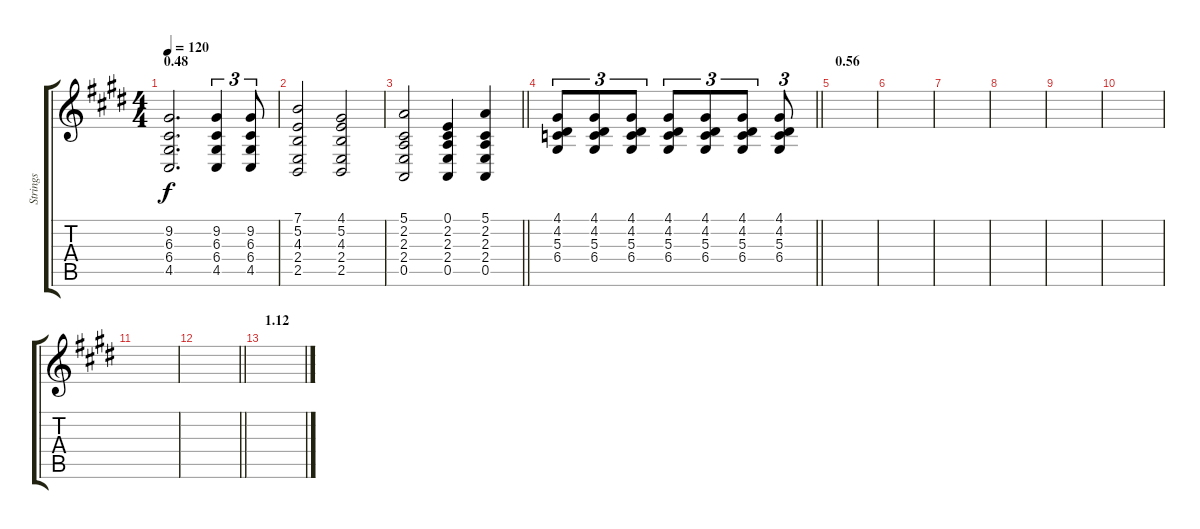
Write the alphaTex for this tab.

\track ("Strings" "Strings") {instrument stringensemble1}
\staff {score tabs}
\tuning (E4 B3 G3 D3 A2 E2) {hide}
\ts (4 4)
\section ("" "0.48")
\tempo 120
\clef g2
\ks c#minor
(9.2 6.3 6.4 4.5).2{d dy f} (9.2 6.3 6.4 4.5).4{tu (3 2)} (9.2 6.3 6.4 4.5).8{tu (3 2)} |
(7.1 5.2 4.3 2.4 2.5).2 (4.1 5.2 4.3 2.4 2.5).2 |
\barLineRight lightlight
(5.1 2.2 2.3 2.4 0.5).2 (0.1 2.2 2.3 2.4 0.5).4 (5.1 2.2 2.3 2.4 0.5).4 |
\barLineRight lightlight
(4.1 4.2 5.3 6.4).8{tu (3 2)} (4.1 4.2 5.3 6.4).8{tu (3 2)} (4.1 4.2 5.3 6.4).8{tu (3 2)} (4.1 4.2 5.3 6.4).8{tu (3 2)} (4.1 4.2 5.3 6.4).8{tu (3 2)} (4.1 4.2 5.3 6.4).8{tu (3 2)} (4.1 4.2 5.3 6.4).8{tu (3 2)} |
\section ("" "0.56")
|
|
|
|
|
|
|
\barLineRight lightlight
|
\section ("" "1.12")
